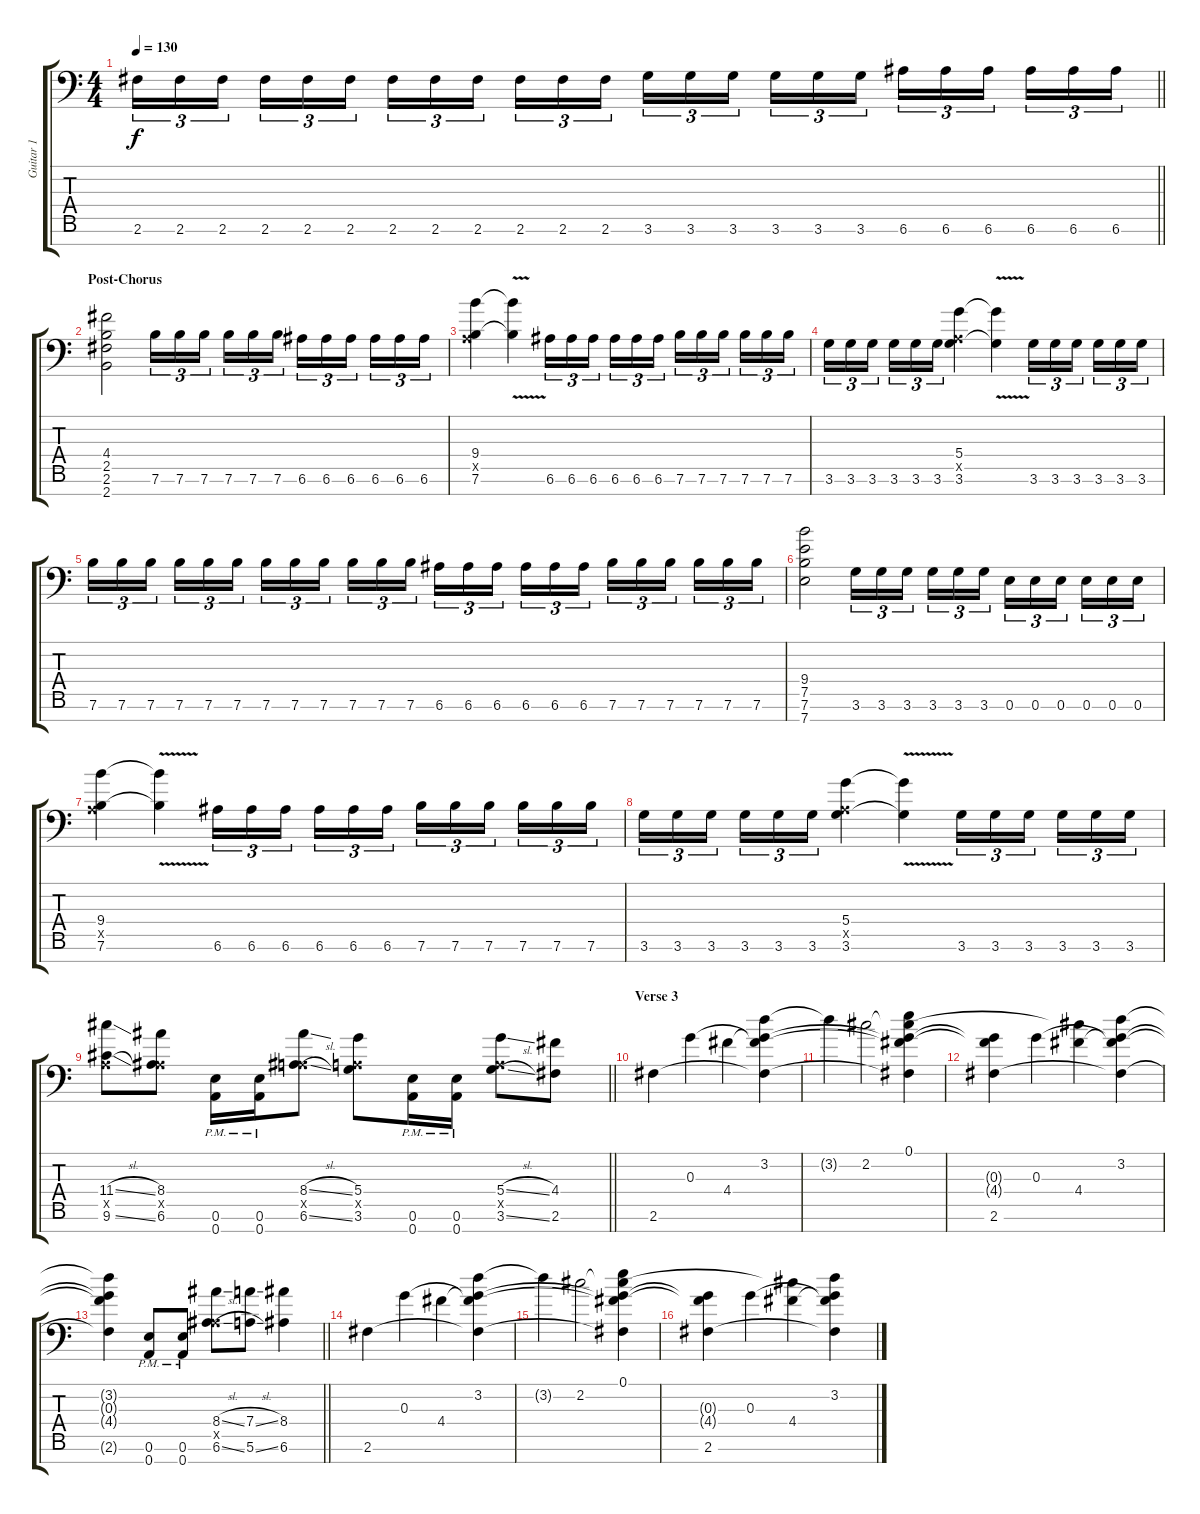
\track ("Guitar 1" "Guitar 1") {instrument distortionguitar}
\staff {score tabs}
\tuning (E4 B3 G3 D3 A2 E2 A1) {hide}
\ts (4 4)
\tempo 130
\clef f4
\barLineRight lightlight
\ks c
2.6.16{tu (3 2) dy f} 2.6.16{tu (3 2)} 2.6.16{tu (3 2) beam splitsecondary} 2.6.16{tu (3 2)} 2.6.16{tu (3 2)} 2.6.16{tu (3 2)} 2.6.16{tu (3 2)} 2.6.16{tu (3 2)} 2.6.16{tu (3 2) beam splitsecondary} 2.6.16{tu (3 2)} 2.6.16{tu (3 2)} 2.6.16{tu (3 2)} 3.6.16{tu (3 2)} 3.6.16{tu (3 2)} 3.6.16{tu (3 2) beam splitsecondary} 3.6.16{tu (3 2)} 3.6.16{tu (3 2)} 3.6.16{tu (3 2)} 6.6.16{tu (3 2)} 6.6.16{tu (3 2)} 6.6.16{tu (3 2) beam splitsecondary} 6.6.16{tu (3 2)} 6.6.16{tu (3 2)} 6.6.16{tu (3 2)} |
\section ("" "Post-Chorus")
(4.4 2.5 2.6 2.7).2 7.6.16{tu (3 2)} 7.6.16{tu (3 2)} 7.6.16{tu (3 2) beam splitsecondary} 7.6.16{tu (3 2)} 7.6.16{tu (3 2)} 7.6.16{tu (3 2)} 6.6.16{tu (3 2)} 6.6.16{tu (3 2)} 6.6.16{tu (3 2) beam splitsecondary} 6.6.16{tu (3 2)} 6.6.16{tu (3 2)} 6.6.16{tu (3 2)} |
(9.4 0.5{x} 7.6).4 (9.4{v t} 7.6{v t}).4 6.6.16{tu (3 2)} 6.6.16{tu (3 2)} 6.6.16{tu (3 2) beam splitsecondary} 6.6.16{tu (3 2)} 6.6.16{tu (3 2)} 6.6.16{tu (3 2)} 7.6.16{tu (3 2)} 7.6.16{tu (3 2)} 7.6.16{tu (3 2) beam splitsecondary} 7.6.16{tu (3 2)} 7.6.16{tu (3 2)} 7.6.16{tu (3 2)} |
3.6.16{tu (3 2)} 3.6.16{tu (3 2)} 3.6.16{tu (3 2) beam splitsecondary} 3.6.16{tu (3 2)} 3.6.16{tu (3 2)} 3.6.16{tu (3 2)} (5.4 0.5{x} 3.6).4 (5.4{v t} 3.6{v t}).4 3.6.16{tu (3 2)} 3.6.16{tu (3 2)} 3.6.16{tu (3 2) beam splitsecondary} 3.6.16{tu (3 2)} 3.6.16{tu (3 2)} 3.6.16{tu (3 2)} |
7.6.16{tu (3 2)} 7.6.16{tu (3 2)} 7.6.16{tu (3 2) beam splitsecondary} 7.6.16{tu (3 2)} 7.6.16{tu (3 2)} 7.6.16{tu (3 2)} 7.6.16{tu (3 2)} 7.6.16{tu (3 2)} 7.6.16{tu (3 2) beam splitsecondary} 7.6.16{tu (3 2)} 7.6.16{tu (3 2)} 7.6.16{tu (3 2)} 6.6.16{tu (3 2)} 6.6.16{tu (3 2)} 6.6.16{tu (3 2) beam splitsecondary} 6.6.16{tu (3 2)} 6.6.16{tu (3 2)} 6.6.16{tu (3 2)} 7.6.16{tu (3 2)} 7.6.16{tu (3 2)} 7.6.16{tu (3 2) beam splitsecondary} 7.6.16{tu (3 2)} 7.6.16{tu (3 2)} 7.6.16{tu (3 2)} |
(9.4 7.5 7.6 7.7).2 3.6.16{tu (3 2)} 3.6.16{tu (3 2)} 3.6.16{tu (3 2) beam splitsecondary} 3.6.16{tu (3 2)} 3.6.16{tu (3 2)} 3.6.16{tu (3 2)} 0.6.16{tu (3 2)} 0.6.16{tu (3 2)} 0.6.16{tu (3 2) beam splitsecondary} 0.6.16{tu (3 2)} 0.6.16{tu (3 2)} 0.6.16{tu (3 2)} |
(9.4 0.5{x} 7.6).4 (9.4{v t} 7.6{v t}).4 6.6.16{tu (3 2)} 6.6.16{tu (3 2)} 6.6.16{tu (3 2) beam splitsecondary} 6.6.16{tu (3 2)} 6.6.16{tu (3 2)} 6.6.16{tu (3 2)} 7.6.16{tu (3 2)} 7.6.16{tu (3 2)} 7.6.16{tu (3 2) beam splitsecondary} 7.6.16{tu (3 2)} 7.6.16{tu (3 2)} 7.6.16{tu (3 2)} |
3.6.16{tu (3 2)} 3.6.16{tu (3 2)} 3.6.16{tu (3 2) beam splitsecondary} 3.6.16{tu (3 2)} 3.6.16{tu (3 2)} 3.6.16{tu (3 2)} (5.4 0.5{x} 3.6).4 (5.4{v t} 3.6{v t}).4 3.6.16{tu (3 2)} 3.6.16{tu (3 2)} 3.6.16{tu (3 2) beam splitsecondary} 3.6.16{tu (3 2)} 3.6.16{tu (3 2)} 3.6.16{tu (3 2)} |
\barLineRight lightlight
(11.4{sl} 0.5{x} 9.6{sl}).8 (8.4 0.5{x} 6.6).8 (0.6{pm} 0.7{pm}).16 (0.6{pm} 0.7{pm}).16 (8.4{sl} 0.5{x} 6.6{sl}).8 (5.4 0.5{x} 3.6).8 (0.6{pm} 0.7{pm}).16 (0.6{pm} 0.7{pm}).16 (5.4{sl} 0.5{x} 3.6{sl}).8 (4.4 2.6).8 |
\section ("" "Verse 3")
2.6.4 0.3.4 4.4.4 (3.2 0.3{t} 4.4{t} 2.6{t}).4 |
3.2{t}.4 2.2.2 (0.1 2.2{t} 0.3{t} 4.4{t} 2.6{t}).4 |
(0.3{t} 4.4{t} 2.6).4 0.3.4 (2.2{t} 4.4).4 (3.2 0.3{t} 4.4{t} 2.6{t}).4 |
\barLineRight lightlight
(3.2{t} 0.3{t} 4.4{t} 2.6{t}).4 (0.6{pm} 0.7{pm}).8 (0.6{pm} 0.7{pm}).8 (8.4{sl} 0.5{x} 6.6{sl}).8 (7.4{sl} 5.6{sl}).8 (8.4 6.6).4 |
2.6.4 0.3.4 4.4.4 (3.2 0.3{t} 4.4{t} 2.6{t}).4 |
3.2{t}.4 2.2.2 (0.1 2.2{t} 0.3{t} 4.4{t} 2.6{t}).4 |
(0.3{t} 4.4{t} 2.6).4 0.3.4 (2.2{t} 4.4).4 (3.2 0.3{t} 4.4{t} 2.6{t}).4
